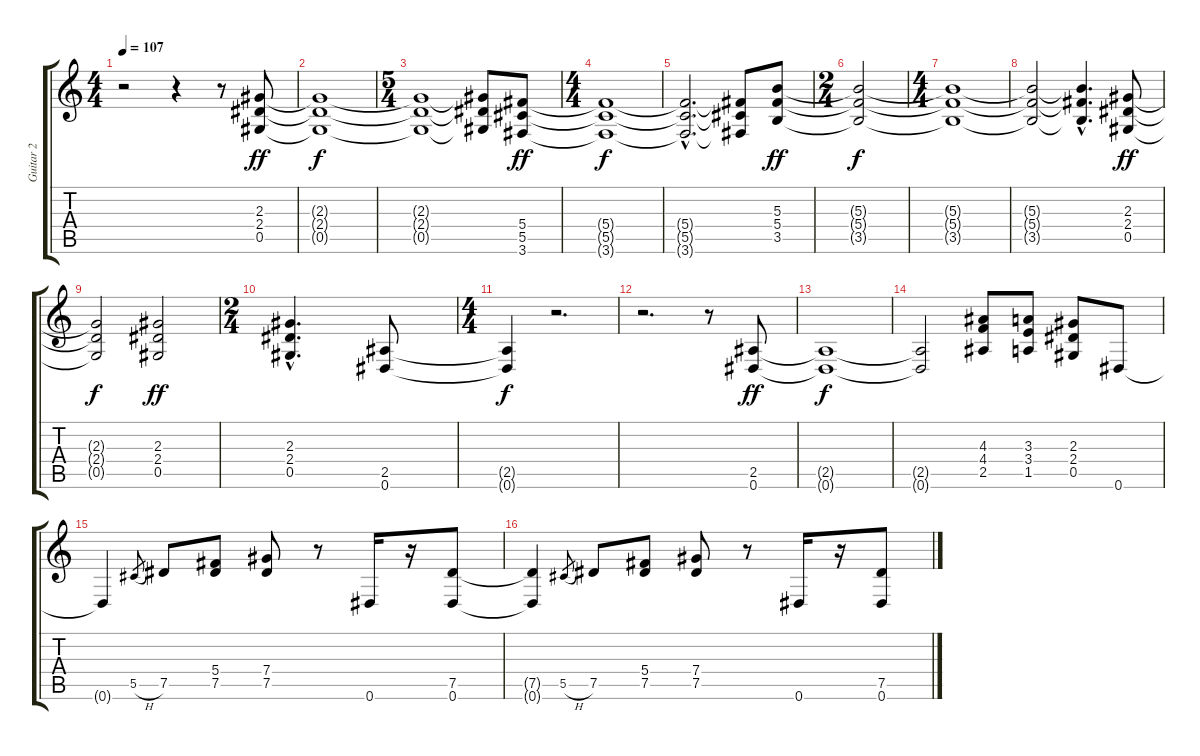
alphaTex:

\track ("Guitar 2" "Guitar 2") {instrument distortionguitar}
\staff {score tabs}
\tuning (Eb4 Bb3 Gb3 Db3 Ab2 Eb2) {hide}
\ts (4 4)
\tempo 107
\clef g2
\ks c
r.2{dy ff instrument distortionguitar} r.4 r.8 (2.3 2.4 0.5).8 |
(2.3{t} 2.4{t} 0.5{t}).1{dy f} |
\ts (5 4)
(2.3{t} 2.4{t} 0.5{t}).1 (2.3{t} 2.4{t} 0.5{t}).8 (5.4 5.5 3.6).8{dy ff} |
\ts (4 4)
(5.4{t} 5.5{t} 3.6{t}).1{dy f} |
(5.4{hac t} 5.5{hac t} 3.6{hac t}).2{d} (5.4{t} 5.5{t} 3.6{t}).8 (5.3 5.4 3.5).8{dy ff} |
\ts (2 4)
(5.3{t} 5.4{t} 3.5{t}).2{dy f} |
\ts (4 4)
(5.3{t} 5.4{t} 3.5{t}).1 |
(5.3{t} 5.4{t} 3.5{t}).2 (5.3{hac t} 5.4{hac t} 3.5{hac t}).4{d} (2.3 2.4 0.5).8{dy ff} |
(2.3{t} 2.4{t} 0.5{t}).2{dy f} (2.3 2.4 0.5).2{dy ff} |
\ts (2 4)
(2.3{hac} 2.4{hac} 0.5{hac}).4{d} (2.5 0.6).8 |
\ts (4 4)
(2.5{t} 0.6{t}).4{dy f} r.2{d} |
r.2{d} r.8 (2.5 0.6).8{dy ff} |
(2.5{t} 0.6{t}).1{dy f} |
(2.5{t} 0.6{t}).2 (4.3 4.4 2.5).8 (3.3 3.4 1.5).8 (2.3 2.4 0.5).8 0.6.8 |
0.6{t}.4 5.5{h}.8{gr} 7.5.8 (5.4 7.5).8 (7.4 7.5).8 r.8 0.6.16 r.16 (7.5 0.6).8 |
(7.5{t} 0.6{t}).4 5.5{h}.8{gr} 7.5.8 (5.4 7.5).8 (7.4 7.5).8 r.8 0.6.16 r.16 (7.5 0.6).8
